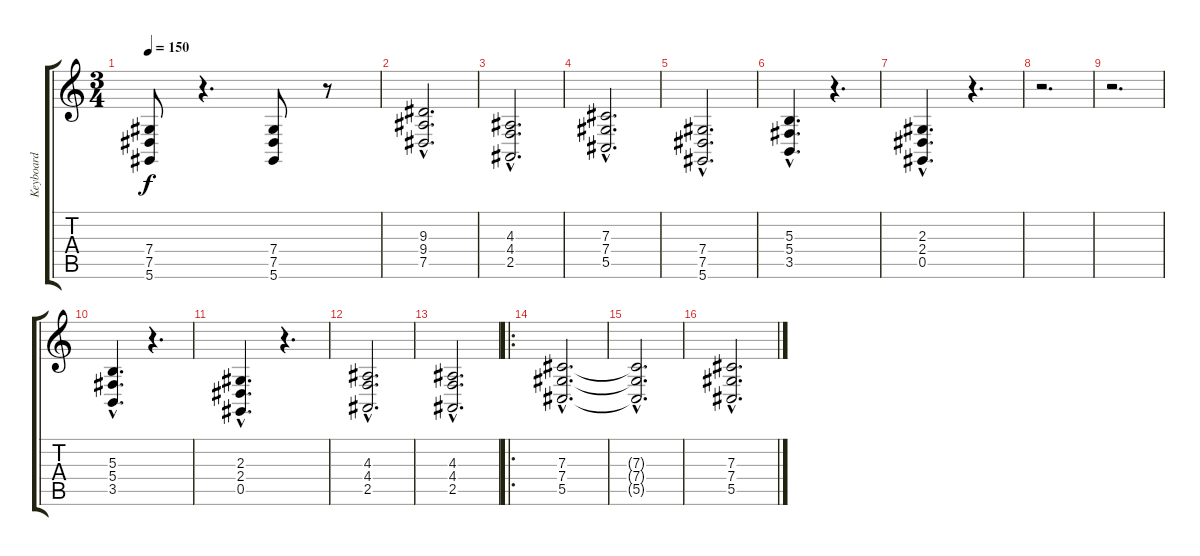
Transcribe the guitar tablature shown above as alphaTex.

\track ("Keyboard" "Keyboard") {instrument stringensemble1}
\staff {score tabs}
\tuning (Eb4 Bb3 Gb3 Db3 Ab2 Eb2) {hide}
\ts (3 4)
\tempo 150
\clef g2
\ks c
(7.4 7.5 5.6).8{dy f} r.4{d} (7.4 7.5 5.6).8 r.8 |
(9.3{hac} 9.4{hac} 7.5{hac}).2{d} |
(4.3{hac} 4.4{hac} 2.5{hac}).2{d} |
(7.3{hac} 7.4{hac} 5.5{hac}).2{d} |
(7.4{hac} 7.5{hac} 5.6{hac}).2{d} |
(5.3{hac} 5.4{hac} 3.5{hac}).4{d} r.4{d} |
(2.3{hac} 2.4{hac} 0.5{hac}).4{d} r.4{d} |
r.2{d} |
r.2{d} |
(5.3{hac} 5.4{hac} 3.5{hac}).4{d} r.4{d} |
(2.3{hac} 2.4{hac} 0.5{hac}).4{d} r.4{d} |
(4.3{hac} 4.4{hac} 2.5{hac}).2{d} |
(4.3{hac} 4.4{hac} 2.5{hac}).2{d} |
\ro
(7.3{hac} 7.4{hac} 5.5{hac}).2{d} |
(7.3{hac t} 7.4{hac t} 5.5{hac t}).2{d} |
(7.3{hac} 7.4{hac} 5.5{hac}).2{d}
